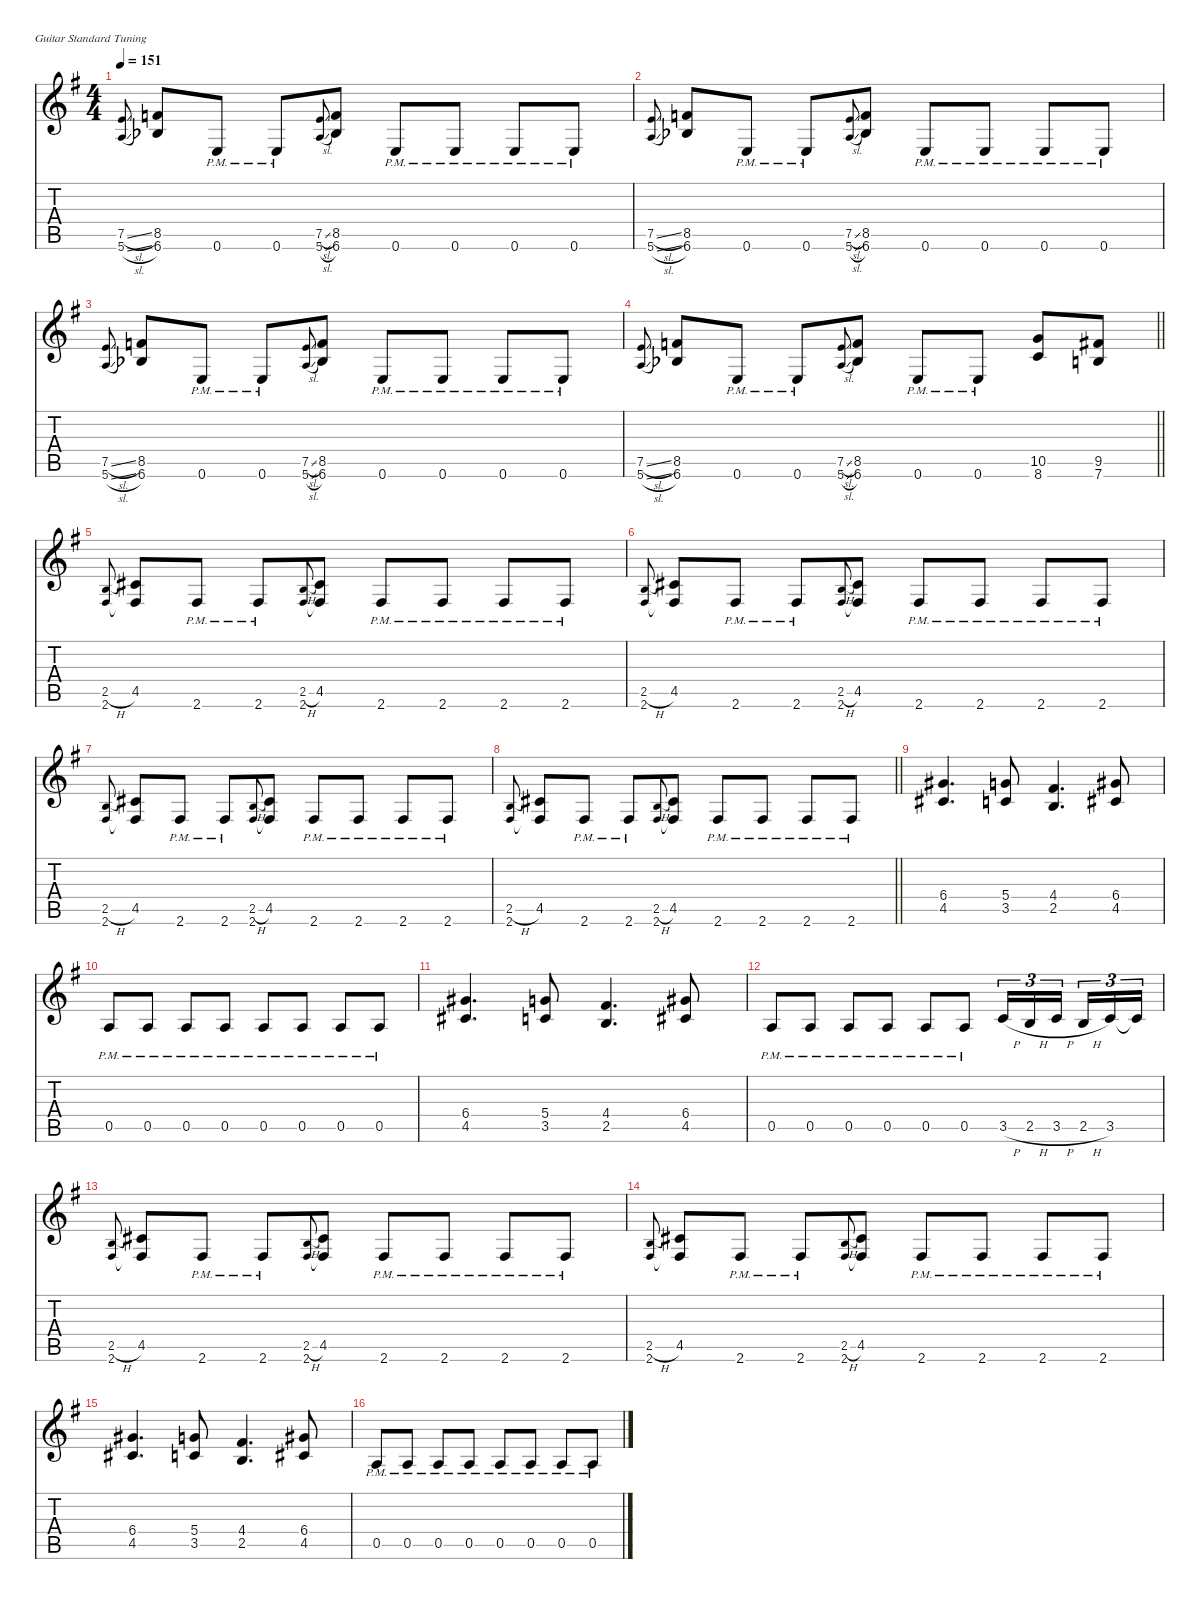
\defaultSystemsLayout 4
\hideDynamics
\bracketExtendMode nobrackets
\singleTrackTrackNamePolicy hidden
\multiTrackTrackNamePolicy hidden
\otherSystemsTrackNameOrientation horizontal
\track ("Guitar 1" "dist.guit.") {defaultSystemsLayout 8 mute instrument distortionguitar}
\staff {score tabs}
\tuning (E4 B3 G3 D3 A2 E2)
\ts (4 4)
\tempo 151
\clef g2
\ks eminor
(7.5{sl acc forcenatural} 5.6{sl acc forcenatural}).8{gr onbeat dy f beam Up} (8.5{acc forcenatural} 6.6{acc b}).8{beam Up} 0.6{pm acc forcenatural}.8{beam Up} 0.6{pm acc forcenatural}.8{beam Up} (7.5{sl acc forcenatural} 5.6{sl acc forcenatural}).8{gr onbeat beam Up} (8.5{acc forcenatural} 6.6{acc b}).8{beam Up} 0.6{pm acc forcenatural}.8{beam Up} 0.6{pm acc forcenatural}.8{beam Up} 0.6{pm acc forcenatural}.8{beam Up} 0.6{pm acc forcenatural}.8{beam Up} |
(7.5{sl acc forcenatural} 5.6{sl acc forcenatural}).8{gr onbeat beam Up} (8.5{acc forcenatural} 6.6{acc b}).8{beam Up} 0.6{pm acc forcenatural}.8{beam Up} 0.6{pm acc forcenatural}.8{beam Up} (7.5{sl acc forcenatural} 5.6{sl acc forcenatural}).8{gr onbeat beam Up} (8.5{acc forcenatural} 6.6{acc b}).8{beam Up} 0.6{pm acc forcenatural}.8{beam Up} 0.6{pm acc forcenatural}.8{beam Up} 0.6{pm acc forcenatural}.8{beam Up} 0.6{pm acc forcenatural}.8{beam Up} |
(7.5{sl acc forcenatural} 5.6{sl acc forcenatural}).8{gr onbeat beam Up} (8.5{acc forcenatural} 6.6{acc b}).8{beam Up} 0.6{pm acc forcenatural}.8{beam Up} 0.6{pm acc forcenatural}.8{beam Up} (7.5{sl acc forcenatural} 5.6{sl acc forcenatural}).8{gr onbeat beam Up} (8.5{acc forcenatural} 6.6{acc b}).8{beam Up} 0.6{pm acc forcenatural}.8{beam Up} 0.6{pm acc forcenatural}.8{beam Up} 0.6{pm acc forcenatural}.8{beam Up} 0.6{pm acc forcenatural}.8{beam Up} |
\barLineRight lightlight
(7.5{sl acc forcenatural} 5.6{sl acc forcenatural}).8{gr onbeat beam Up} (8.5{acc forcenatural} 6.6{acc b}).8{beam Up} 0.6{pm acc forcenatural}.8{beam Up} 0.6{pm acc forcenatural}.8{beam Up} (7.5{sl acc forcenatural} 5.6{sl acc forcenatural}).8{gr onbeat beam Up} (8.5{acc forcenatural} 6.6{acc b}).8{beam Up} 0.6{pm acc forcenatural}.8{beam Up} 0.6{pm acc forcenatural}.8{beam Up} (10.5{acc forcenatural} 8.6{acc forcenatural}).8{beam Up} (9.5{acc #} 7.6{acc forcenatural}).8{beam Up} |
(2.5{h acc forcenatural} 2.6{acc #}).8{gr onbeat beam Up} (4.5{acc #} 2.6{t acc #}).8{beam Up} 2.6{pm acc #}.8{beam Up} 2.6{pm acc #}.8{beam Up} (2.5{h acc forcenatural} 2.6{acc #}).8{gr onbeat beam Up} (4.5{acc #} 2.6{t acc #}).8{beam Up} 2.6{pm acc #}.8{beam Up} 2.6{pm acc #}.8{beam Up} 2.6{pm acc #}.8{beam Up} 2.6{pm acc #}.8{beam Up} |
(2.5{h acc forcenatural} 2.6{acc #}).8{gr onbeat beam Up} (4.5{acc #} 2.6{t acc #}).8{beam Up} 2.6{pm acc #}.8{beam Up} 2.6{pm acc #}.8{beam Up} (2.5{h acc forcenatural} 2.6{acc #}).8{gr onbeat beam Up} (4.5{acc #} 2.6{t acc #}).8{beam Up} 2.6{pm acc #}.8{beam Up} 2.6{pm acc #}.8{beam Up} 2.6{pm acc #}.8{beam Up} 2.6{pm acc #}.8{beam Up} |
(2.5{h acc forcenatural} 2.6{acc #}).8{gr onbeat beam Up} (4.5{acc #} 2.6{t acc #}).8{beam Up} 2.6{pm acc #}.8{beam Up} 2.6{pm acc #}.8{beam Up} (2.5{h acc forcenatural} 2.6{acc #}).8{gr onbeat beam Up} (4.5{acc #} 2.6{t acc #}).8{beam Up} 2.6{pm acc #}.8{beam Up} 2.6{pm acc #}.8{beam Up} 2.6{pm acc #}.8{beam Up} 2.6{pm acc #}.8{beam Up} |
\barLineRight lightlight
(2.5{h acc forcenatural} 2.6{acc #}).8{gr onbeat beam Up} (4.5{acc #} 2.6{t acc #}).8{beam Up} 2.6{pm acc #}.8{beam Up} 2.6{pm acc #}.8{beam Up} (2.5{h acc forcenatural} 2.6{acc #}).8{gr onbeat beam Up} (4.5{acc #} 2.6{t acc #}).8{beam Up} 2.6{pm acc #}.8{beam Up} 2.6{pm acc #}.8{beam Up} 2.6{pm acc #}.8{beam Up} 2.6{pm acc #}.8{beam Up} |
(6.4{acc #} 4.5{acc #}).4{d beam Up} (5.4{acc forcenatural} 3.5{acc forcenatural}).8{beam Up} (4.4{acc #} 2.5{acc forcenatural}).4{d beam Up} (6.4{acc #} 4.5{acc #}).8{beam Up} |
0.5{pm acc forcenatural}.8{beam Up} 0.5{pm acc forcenatural}.8{beam Up} 0.5{pm acc forcenatural}.8{beam Up} 0.5{pm acc forcenatural}.8{beam Up} 0.5{pm acc forcenatural}.8{beam Up} 0.5{pm acc forcenatural}.8{beam Up} 0.5{pm acc forcenatural}.8{beam Up} 0.5{pm acc forcenatural}.8{beam Up} |
(6.4{acc #} 4.5{acc #}).4{d beam Up} (5.4{acc forcenatural} 3.5{acc forcenatural}).8{beam Up} (4.4{acc #} 2.5{acc forcenatural}).4{d beam Up} (6.4{acc #} 4.5{acc #}).8{beam Up} |
0.5{pm acc forcenatural}.8{beam Up} 0.5{pm acc forcenatural}.8{beam Up} 0.5{pm acc forcenatural}.8{beam Up} 0.5{pm acc forcenatural}.8{beam Up} 0.5{pm acc forcenatural}.8{beam Up} 0.5{pm acc forcenatural}.8{beam Up} 3.5{h acc forcenatural}.16{tu (3 2) beam Up} 2.5{h acc forcenatural}.16{tu (3 2) beam Up} 3.5{h acc forcenatural}.16{tu (3 2) beam Up} 2.5{h acc forcenatural}.16{tu (3 2) beam Up} 3.5{acc forcenatural}.16{tu (3 2) beam Up} 3.5{t acc forcenatural}.16{tu (3 2) beam Up} |
(2.5{h acc forcenatural} 2.6{acc #}).8{gr onbeat beam Up} (4.5{acc #} 2.6{t acc #}).8{beam Up} 2.6{pm acc #}.8{beam Up} 2.6{pm acc #}.8{beam Up} (2.5{h acc forcenatural} 2.6{acc #}).8{gr onbeat beam Up} (4.5{acc #} 2.6{t acc #}).8{beam Up} 2.6{pm acc #}.8{beam Up} 2.6{pm acc #}.8{beam Up} 2.6{pm acc #}.8{beam Up} 2.6{pm acc #}.8{beam Up} |
(2.5{h acc forcenatural} 2.6{acc #}).8{gr onbeat beam Up} (4.5{acc #} 2.6{t acc #}).8{beam Up} 2.6{pm acc #}.8{beam Up} 2.6{pm acc #}.8{beam Up} (2.5{h acc forcenatural} 2.6{acc #}).8{gr onbeat beam Up} (4.5{acc #} 2.6{t acc #}).8{beam Up} 2.6{pm acc #}.8{beam Up} 2.6{pm acc #}.8{beam Up} 2.6{pm acc #}.8{beam Up} 2.6{pm acc #}.8{beam Up} |
(6.4{acc #} 4.5{acc #}).4{d beam Up} (5.4{acc forcenatural} 3.5{acc forcenatural}).8{beam Up} (4.4{acc #} 2.5{acc forcenatural}).4{d beam Up} (6.4{acc #} 4.5{acc #}).8{beam Up} |
0.5{pm acc forcenatural}.8{beam Up} 0.5{pm acc forcenatural}.8{beam Up} 0.5{pm acc forcenatural}.8{beam Up} 0.5{pm acc forcenatural}.8{beam Up} 0.5{pm acc forcenatural}.8{beam Up} 0.5{pm acc forcenatural}.8{beam Up} 0.5{pm acc forcenatural}.8{beam Up} 0.5{pm acc forcenatural}.8{beam Up}
